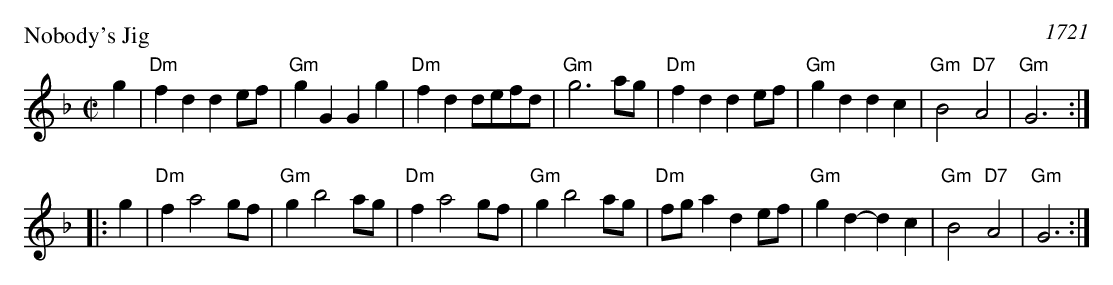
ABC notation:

X:1
P: Nobody's Jig
O: 1721
M: C|
L: 1/8
K: Gdor
g2 |\
"Dm"f2d2 d2ef | "Gm"g2G2 G2g2 | "Dm"f2d2 defd | "Gm"g6 ag |\
"Dm"f2d2 d2ef | "Gm"g2d2 d2c2 | "Gm"B4 "D7"A4 | "Gm"G6 :|
|: g2 |\
"Dm"f2 a4 gf | "Gm"g2 b4 ag | "Dm"f2 a4 gf | "Gm"g2 b4 ag |\
"Dm"fga2 d2ef | "Gm"g2d2- d2c2 | "Gm"B4 "D7"A4 | "Gm"G6 :|
